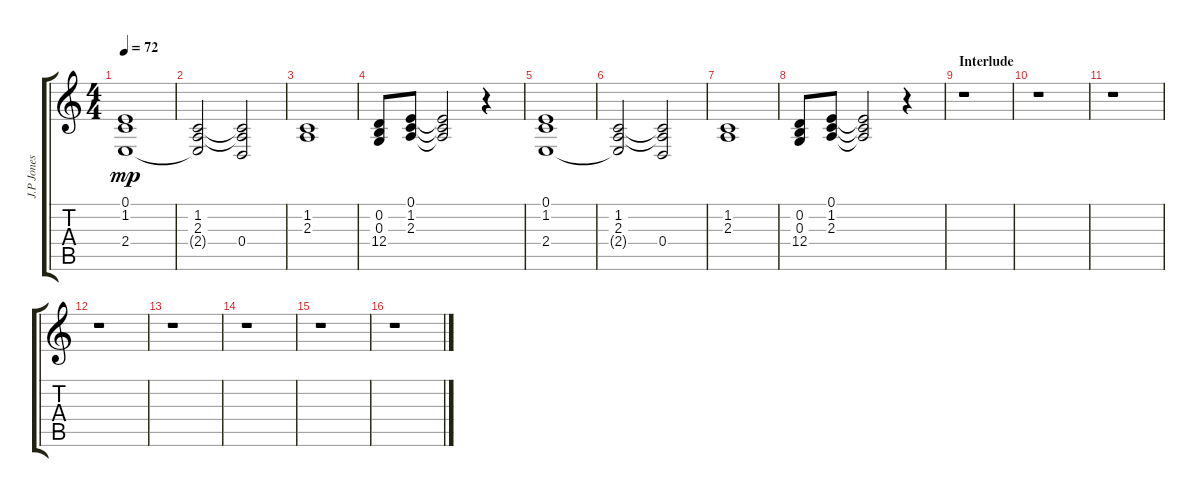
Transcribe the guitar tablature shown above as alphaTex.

\track ("J.P Jones (Keyboard A/Treble)" "J.P Jones ") {instrument recorder}
\staff {score tabs}
\tuning (E4 B3 G3 D3 A2 E2) {hide}
\ts (4 4)
\tempo 72
\clef g2
\ks c
(0.1 1.2 2.4).1{dy mp} |
(1.2 2.3 2.4{t}).2 (1.2{t} 2.3{t} 0.4).2 |
(1.2 2.3).1 |
(0.2 0.3 12.4).8 (0.1 1.2 2.3).8 (0.1{t} 1.2{t} 2.3{t}).2 r.4 |
(0.1 1.2 2.4).1 |
(1.2 2.3 2.4{t}).2 (1.2{t} 2.3{t} 0.4).2 |
(1.2 2.3).1 |
(0.2 0.3 12.4).8 (0.1 1.2 2.3).8 (0.1{t} 1.2{t} 2.3{t}).2 r.4 |
\section ("" "Interlude")
r.1 |
r.1 |
r.1 |
r.1 |
r.1 |
r.1 |
r.1 |
r.1
